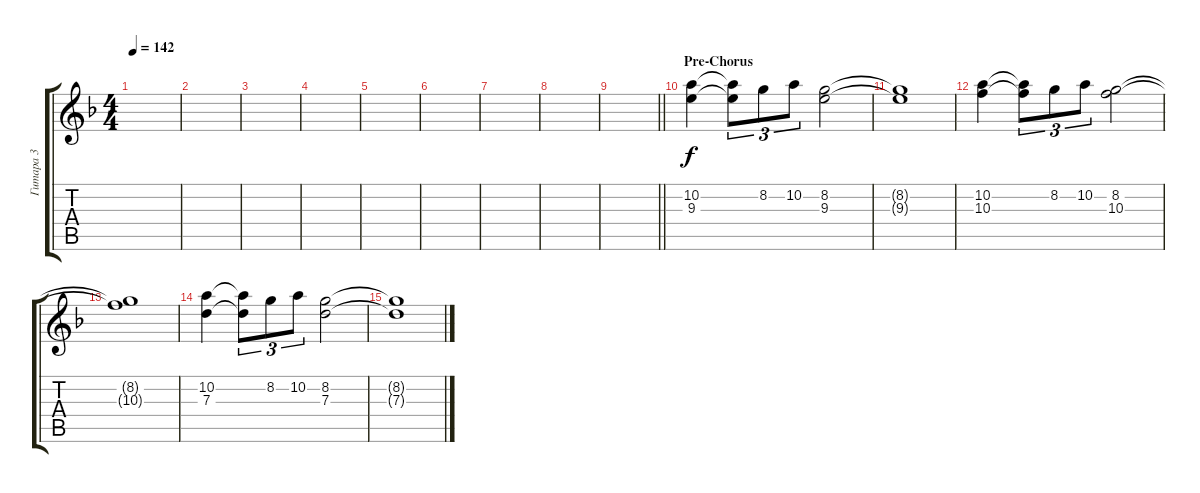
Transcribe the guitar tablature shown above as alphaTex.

\track ("Гитара 3" "Гитара 3") {instrument distortionguitar}
\staff {score tabs}
\tuning (E4 B3 G3 D3 A2 E2) {hide}
\ts (4 4)
\tempo 142
\clef g2
\ks dminor
|
|
|
|
|
|
|
|
\barLineRight lightlight
|
\section ("" "Pre-Chorus")
(10.2 9.3).4 (10.2{t} 9.3{t}).8{tu (3 2)} 8.2.8{tu (3 2)} 10.2.8{tu (3 2)} (8.2 9.3).2 |
(8.2{t} 9.3{t}).1 |
(10.2 10.3).4 (10.2{t} 10.3{t}).8{tu (3 2)} 8.2.8{tu (3 2)} 10.2.8{tu (3 2)} (8.2 10.3).2 |
(8.2{t} 10.3{t}).1 |
(10.2 7.3).4 (10.2{t} 7.3{t}).8{tu (3 2)} 8.2.8{tu (3 2)} 10.2.8{tu (3 2)} (8.2 7.3).2 |
(8.2{t} 7.3{t}).1
